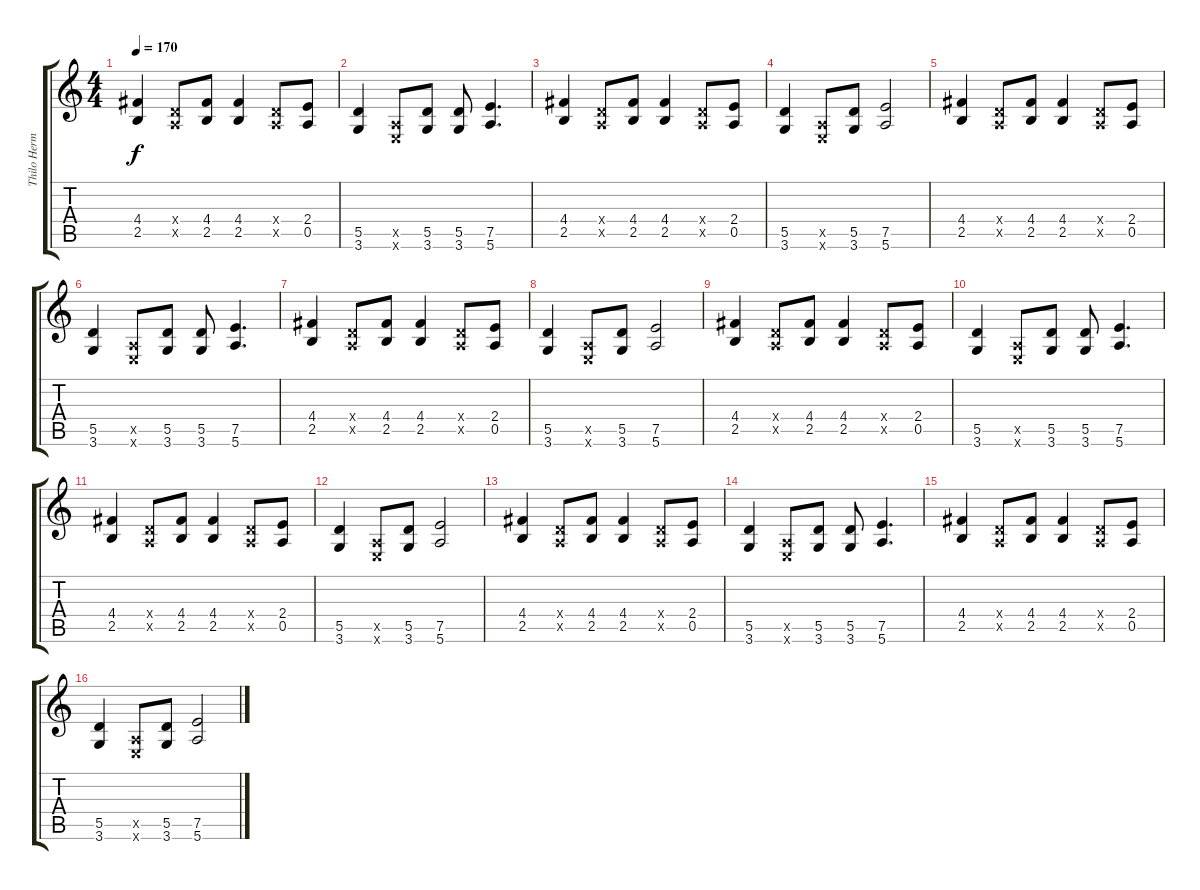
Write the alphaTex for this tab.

\track ("Thilo Hermann" "Thilo Herm") {instrument distortionguitar}
\staff {score tabs}
\tuning (E4 B3 G3 D3 A2 E2) {hide}
\ts (4 4)
\tempo 170
\clef g2
\ks c
(4.4 2.5).4{dy f} (0.4{x} 0.5{x}).8 (4.4 2.5).8 (4.4 2.5).4 (0.4{x} 0.5{x}).8 (2.4 0.5).8 |
(5.5 3.6).4 (0.5{x} 0.6{x}).8 (5.5 3.6).8 (5.5 3.6).8 (7.5 5.6).4{d} |
(4.4 2.5).4 (0.4{x} 0.5{x}).8 (4.4 2.5).8 (4.4 2.5).4 (0.4{x} 0.5{x}).8 (2.4 0.5).8 |
(5.5 3.6).4 (0.5{x} 0.6{x}).8 (5.5 3.6).8 (7.5 5.6).2 |
(4.4 2.5).4 (0.4{x} 0.5{x}).8 (4.4 2.5).8 (4.4 2.5).4 (0.4{x} 0.5{x}).8 (2.4 0.5).8 |
(5.5 3.6).4 (0.5{x} 0.6{x}).8 (5.5 3.6).8 (5.5 3.6).8 (7.5 5.6).4{d} |
(4.4 2.5).4 (0.4{x} 0.5{x}).8 (4.4 2.5).8 (4.4 2.5).4 (0.4{x} 0.5{x}).8 (2.4 0.5).8 |
(5.5 3.6).4 (0.5{x} 0.6{x}).8 (5.5 3.6).8 (7.5 5.6).2 |
(4.4 2.5).4 (0.4{x} 0.5{x}).8 (4.4 2.5).8 (4.4 2.5).4 (0.4{x} 0.5{x}).8 (2.4 0.5).8 |
(5.5 3.6).4 (0.5{x} 0.6{x}).8 (5.5 3.6).8 (5.5 3.6).8 (7.5 5.6).4{d} |
(4.4 2.5).4 (0.4{x} 0.5{x}).8 (4.4 2.5).8 (4.4 2.5).4 (0.4{x} 0.5{x}).8 (2.4 0.5).8 |
(5.5 3.6).4 (0.5{x} 0.6{x}).8 (5.5 3.6).8 (7.5 5.6).2 |
(4.4 2.5).4 (0.4{x} 0.5{x}).8 (4.4 2.5).8 (4.4 2.5).4 (0.4{x} 0.5{x}).8 (2.4 0.5).8 |
(5.5 3.6).4 (0.5{x} 0.6{x}).8 (5.5 3.6).8 (5.5 3.6).8 (7.5 5.6).4{d} |
(4.4 2.5).4 (0.4{x} 0.5{x}).8 (4.4 2.5).8 (4.4 2.5).4 (0.4{x} 0.5{x}).8 (2.4 0.5).8 |
(5.5 3.6).4 (0.5{x} 0.6{x}).8 (5.5 3.6).8 (7.5 5.6).2
